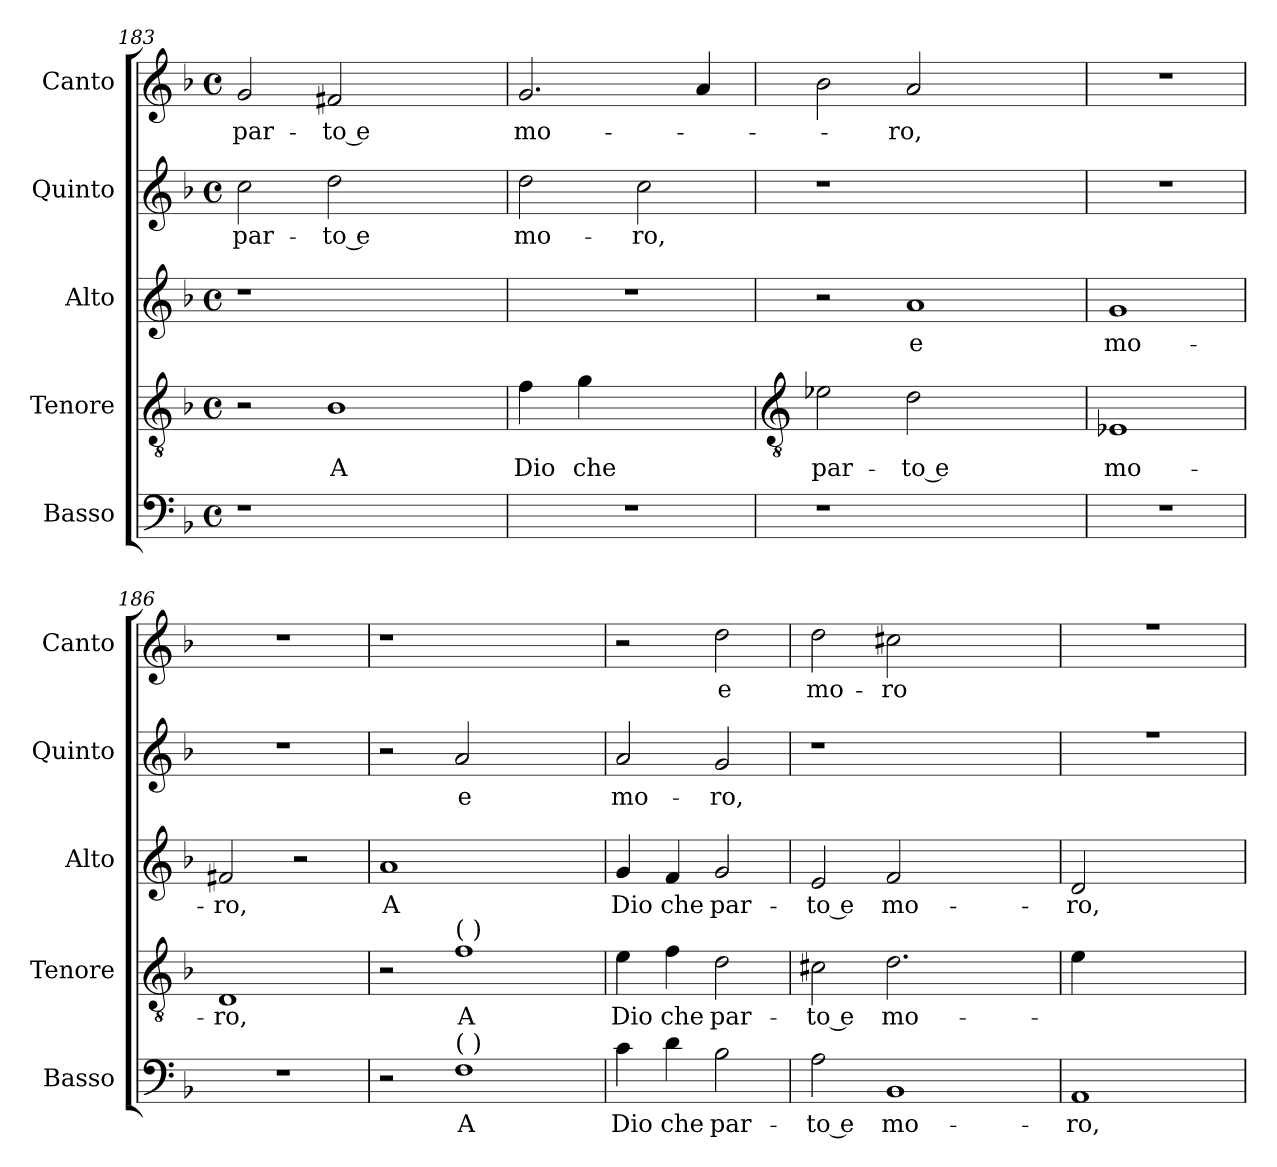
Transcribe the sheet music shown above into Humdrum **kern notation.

**kern	**text	**kern	**text	**kern	**text	**kern	**text	**kern	**text
*part5	*part5	*part4	*part4	*part3	*part3	*part2	*part2	*part1	*part1
*staff5	*staff5	*staff4	*staff4	*staff3	*staff3	*staff2	*staff2	*staff1	*staff1
*I"Basso	*	*I"Tenore	*	*I"Alto	*	*I"Quinto	*	*I"Canto	*
*I'Basso	*	*I'Tenore	*	*I'Alto	*	*I'Quinto	*	*I'Canto	*
!!LO:LB:g=z
*clefF4	*	*clefGv2	*	*clefG2	*	*clefG2	*	*clefG2	*
*k[b-]	*	*k[b-]	*	*k[b-]	*	*k[b-]	*	*k[b-]	*
*F:	*	*F:	*	*F:	*	*F:	*	*F:	*
*M4/4	*	*M4/4	*	*M4/4	*	*M4/4	*	*M4/4	*
*met(c)	*	*met(c)	*	*met(c)	*	*met(c)	*	*met(c)	*
=183	=183	=183	=183	=183	=183	=183	=183	=183	=183
!	!	!	!	!	!	!	!LO:LY:b	!	!LO:LY:b
1r	.	2r	.	1r	.	2cc	par-	2g	par-
!	!	!	!LO:LY:b	!	!	!	!LO:LY:b	!	!LO:LY:b
.	.	1B-	A	.	.	2dd	-to e	2f#X	-to e
2ryy	.	.	.	2ryy	.	2ryy	.	2ryy	.
=184A	=184A	=184A	=184A	=184A	=184A	=184A	=184A	=184A	=184A
!	!	!	!LO:LY:b	!	!	!	!LO:LY:b	!	!LO:LY:b
1r	.	4f	Dio	1r	.	2dd	mo-	2.g	mo-
!	!	!	!LO:LY:b	!	!	!	!	!	!
.	.	4g	che	.	.	.	.	.	.
!	!	!	!	!	!	!	!LO:LY:b	!	!
.	.	2ryy	.	.	.	2cc	-ro,	.	.
.	.	.	.	.	.	.	.	4a	.
!!LO:LB:g=z
=185A	=185A	=185A	=185A	=185A	=185A	=185A	=185A	=185A	=185A
*	*	*clefGv2	*	*	*	*	*	*	*
!	!	!	!LO:LY:b	!	!	!	!	!	!
1r	.	2e-X	par-	2r	.	1r	.	2b-	.
!	!	!	!LO:LY:b	!	!LO:LY:b	!	!	!	!LO:LY:b
.	.	2d	-to e	1a	e	.	.	2a	-ro,
2ryy	.	2ryy	.	.	.	2ryy	.	2ryy	.
=186A	=186A	=186A	=186A	=186A	=186A	=186A	=186A	=186A	=186A
!	!	!	!LO:LY:b	!	!LO:LY:b	!	!	!	!
1r	.	1E-X	mo-	1g	mo-	1r	.	1r	.
=186B	=186B	=186B	=186B	=186B	=186B	=186B	=186B	=186B	=186B
!	!	!	!LO:LY:b	!	!LO:LY:b	!	!	!	!
1r	.	1D	-ro,	2f#X	-ro,	1r	.	1r	.
.	.	.	.	2r	.	.	.	.	.
=187A	=187A	=187A	=187A	=187A	=187A	=187A	=187A	=187A	=187A
!	!	!	!	!	!LO:LY:b	!	!	!	!
2r	.	2r	.	1a	A	2r	.	1r	.
!	!	!LO:TX:a:t=(  )	!	!	!	!	!	!	!
!LO:TX:a:t=(  )	!	!	!	!	!	!	!	!	!
!	!LO:LY:b	!	!LO:LY:b	!	!	!	!LO:LY:b	!	!
1F	A	1f	A	.	.	2a	e	.	.
.	.	.	.	2ryy	.	2ryy	.	2ryy	.
=188A	=188A	=188A	=188A	=188A	=188A	=188A	=188A	=188A	=188A
!	!LO:LY:b	!	!LO:LY:b	!	!LO:LY:b	!	!LO:LY:b	!	!
4c	Dio	4e	Dio	4g	Dio	2a	mo-	2r	.
!	!LO:LY:b	!	!LO:LY:b	!	!LO:LY:b	!	!	!	!
4d	che	4f	che	4f	che	.	.	.	.
!	!LO:LY:b	!	!LO:LY:b	!	!LO:LY:b	!	!LO:LY:b	!	!LO:LY:b
2B-	par-	2d	par-	2g	par-	2g	-ro,	2dd	e
!!LO:LB:g=z
=189	=189	=189	=189	=189	=189	=189	=189	=189	=189
!	!LO:LY:b	!	!LO:LY:b	!	!LO:LY:b	!	!	!	!LO:LY:b
*	*	*	*	*	*	*^	*	*^	*
2A	-to e	2c#X	-to e	2e	-to e	1r	1ryy	.	2dd	1ryy	mo-
!	!LO:LY:b	!	!LO:LY:b	!	!LO:LY:b	!	!	!	!	!	!LO:LY:b
1BB-	mo-	2.d	mo-	2f	mo-	.	.	.	2cc#X	.	-ro
.	.	.	.	2ryy	.	2ryy	2ryy	.	2ryy	2ryy	.
.	.	4ryy	.	.	.	.	.	.	.	.	.
!!LO:LB:g=z	!!
=190	=190	=190	=190	=190	=190	=190	=190	=190	=190	=190	=190
!	!LO:LY:b	!	!	!	!LO:LY:b	!	!	!	!	!	!
1AA	-ro,	4e	.	2d	-ro,	1r	1ryy	.	1r	1ryy	.
.	.	2.ryy	.	.	.	.	.	.	.	.	.
.	.	.	.	2ryy	.	.	.	.	.	.	.
*	*	*	*	*	*	*v	*v	*	*	*	*
*	*	*	*	*	*	*	*	*v	*v	*
=	=	=	=	=	=	=	=	=	=
*-	*-	*-	*-	*-	*-	*-	*-	*-	*-
